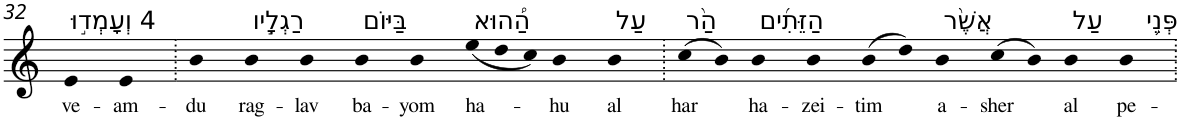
**kern	**text
*part1	*part1
*staff1	*staff1
*I"Piano	*
*I'Pno	*
!!LO:PB:g=z
*clefG2	*
*k[]	*
=32	=32
!LO:TX:a:t=4 וְעָמְד֣וּ	!
!	!LO:LY:b
4e	ve-
!	!LO:LY:b
4e	-am-
=33.	=33.
!	!LO:LY:b
4b	-du
!LO:TX:a:t=רַגְלָ֣יו	!
!	!LO:LY:b
4b	rag-
!	!LO:LY:b
4b	-lav
!LO:TX:a:t=בַּיּוֹם	!
!	!LO:LY:b
4b	ba-
!	!LO:LY:b
4b	-yom
!LO:TX:a:t=הַ֠הוּא	!
!	!LO:LY:b
(<12ee	ha-
12dd	.
12cc)	.
!	!LO:LY:b
4b	-hu
!LO:TX:a:t=עַל	!
!	!LO:LY:b
4b	al
=34.	=34.
!LO:TX:a:t=הַ֨ר	!
!	!LO:LY:b
(>8cc	har
8b)	.
!LO:TX:a:t=הַזֵּתִ֜ים	!
!	!LO:LY:b
4b	ha-
!	!LO:LY:b
4b	-zei-
!	!LO:LY:b
(>8b	-tim
8dd)	.
!LO:TX:a:t=אֲשֶׁ֨ר	!
!	!LO:LY:b
4b	a-
!	!LO:LY:b
(>8cc	-sher
8b)	.
!LO:TX:a:t=עַל	!
!	!LO:LY:b
4b	al
!LO:TX:a:t=פְּנֵ֥י	!
!	!LO:LY:b
4b	pe-
=.	=.
*-	*-
